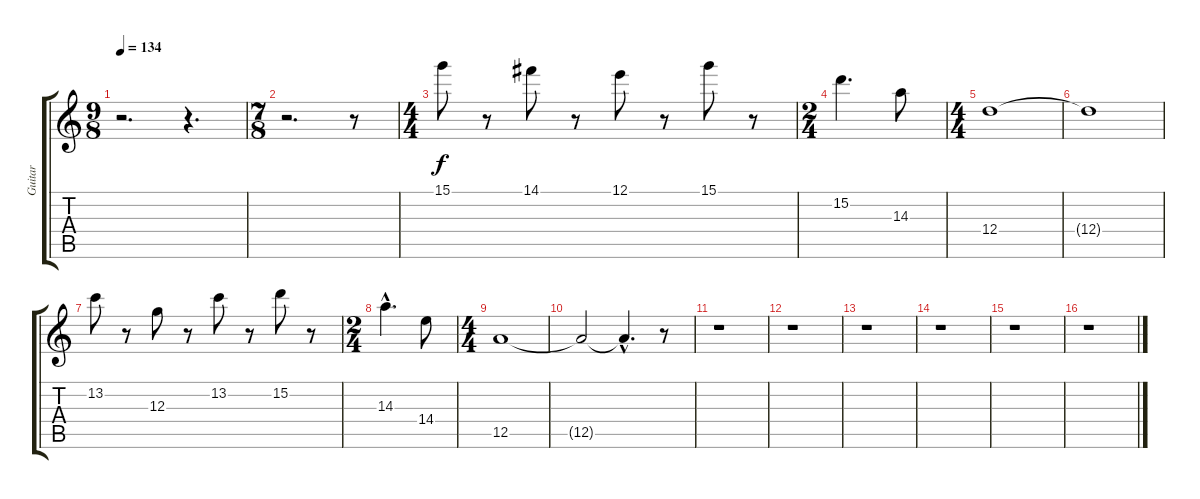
\track ("Guitar" "Guitar") {instrument distortionguitar}
\staff {score tabs}
\tuning (E4 B3 G3 D3 A2 E2) {hide}
\ts (9 8)
\tempo 134
\clef g2
\ks c
r.2{d dy f} r.4{d} |
\ts (7 8)
r.2{d} r.8 |
\ts (4 4)
15.1.8 r.8 14.1.8 r.8 12.1.8 r.8 15.1.8 r.8 |
\ts (2 4)
15.2.4{d} 14.3.8 |
\ts (4 4)
12.4.1 |
12.4{t}.1 |
13.2.8 r.8 12.3.8 r.8 13.2.8 r.8 15.2.8 r.8 |
\ts (2 4)
14.3{hac}.4{d} 14.4.8 |
\ts (4 4)
12.5.1 |
12.5{t}.2 12.5{hac t}.4{d} r.8 |
r.1 |
r.1 |
r.1 |
r.1 |
r.1 |
r.1
